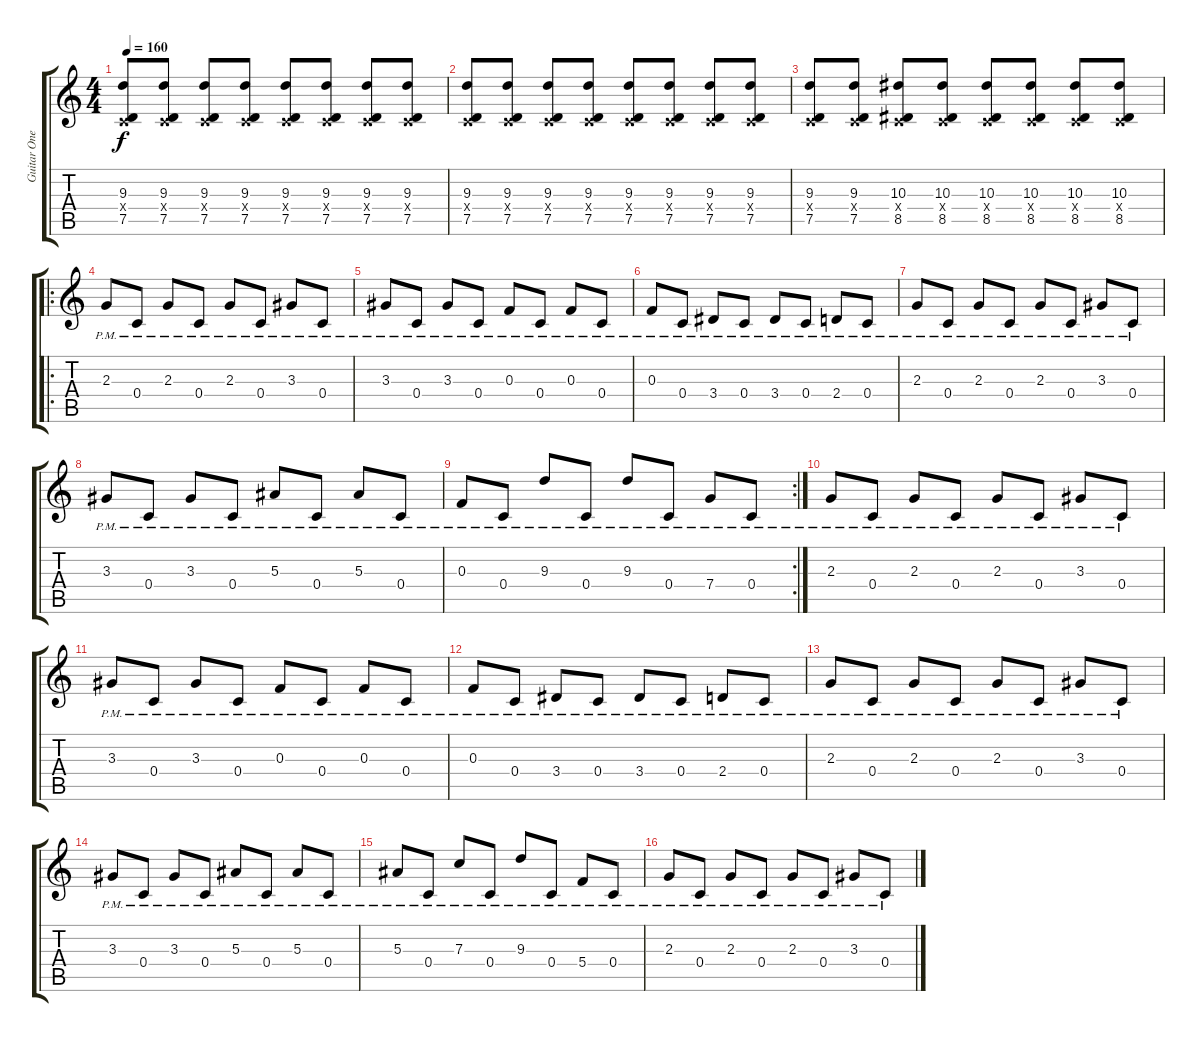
\track ("Guitar One" "Guitar One") {instrument distortionguitar}
\staff {score tabs}
\tuning (D4 A3 F3 C3 G2 C2) {hide}
\ts (4 4)
\tempo 160
\clef g2
\ks c
(9.3 0.4{x} 7.5).8{dy f} (9.3 0.4{x} 7.5).8 (9.3 0.4{x} 7.5).8 (9.3 0.4{x} 7.5).8 (9.3 0.4{x} 7.5).8 (9.3 0.4{x} 7.5).8 (9.3 0.4{x} 7.5).8 (9.3 0.4{x} 7.5).8 |
(9.3 0.4{x} 7.5).8 (9.3 0.4{x} 7.5).8 (9.3 0.4{x} 7.5).8 (9.3 0.4{x} 7.5).8 (9.3 0.4{x} 7.5).8 (9.3 0.4{x} 7.5).8 (9.3 0.4{x} 7.5).8 (9.3 0.4{x} 7.5).8 |
(9.3 0.4{x} 7.5).8 (9.3 0.4{x} 7.5).8 (10.3 0.4{x} 8.5).8 (10.3 0.4{x} 8.5).8 (10.3 0.4{x} 8.5).8 (10.3 0.4{x} 8.5).8 (10.3 0.4{x} 8.5).8 (10.3 0.4{x} 8.5).8 |
\ro
2.3{pm}.8{volume 14} 0.4{pm}.8 2.3{pm}.8 0.4{pm}.8 2.3{pm}.8 0.4{pm}.8 3.3{pm}.8 0.4{pm}.8 |
3.3{pm}.8 0.4{pm}.8 3.3{pm}.8 0.4{pm}.8 0.3{pm}.8 0.4{pm}.8 0.3{pm}.8 0.4{pm}.8 |
0.3{pm}.8 0.4{pm}.8 3.4{pm}.8 0.4{pm}.8 3.4{pm}.8 0.4{pm}.8 2.4{pm}.8 0.4{pm}.8 |
2.3{pm}.8 0.4{pm}.8 2.3{pm}.8 0.4{pm}.8 2.3{pm}.8 0.4{pm}.8 3.3{pm}.8 0.4{pm}.8 |
3.3{pm}.8 0.4{pm}.8 3.3{pm}.8 0.4{pm}.8 5.3{pm}.8 0.4{pm}.8 5.3{pm}.8 0.4{pm}.8 |
\rc 2
0.3{pm}.8 0.4{pm}.8 9.3{pm}.8 0.4{pm}.8 9.3{pm}.8 0.4{pm}.8 7.4{pm}.8 0.4{pm}.8 |
2.3{pm}.8 0.4{pm}.8 2.3{pm}.8 0.4{pm}.8 2.3{pm}.8 0.4{pm}.8 3.3{pm}.8 0.4{pm}.8 |
3.3{pm}.8 0.4{pm}.8 3.3{pm}.8 0.4{pm}.8 0.3{pm}.8 0.4{pm}.8 0.3{pm}.8 0.4{pm}.8 |
0.3{pm}.8 0.4{pm}.8 3.4{pm}.8 0.4{pm}.8 3.4{pm}.8 0.4{pm}.8 2.4{pm}.8 0.4{pm}.8 |
2.3{pm}.8 0.4{pm}.8 2.3{pm}.8 0.4{pm}.8 2.3{pm}.8 0.4{pm}.8 3.3{pm}.8 0.4{pm}.8 |
3.3{pm}.8 0.4{pm}.8 3.3{pm}.8 0.4{pm}.8 5.3{pm}.8 0.4{pm}.8 5.3{pm}.8 0.4{pm}.8 |
5.3{pm}.8 0.4{pm}.8 7.3{pm}.8 0.4{pm}.8 9.3{pm}.8 0.4{pm}.8 5.4{pm}.8 0.4{pm}.8 |
2.3{pm}.8 0.4{pm}.8 2.3{pm}.8 0.4{pm}.8 2.3{pm}.8 0.4{pm}.8 3.3{pm}.8 0.4{pm}.8
